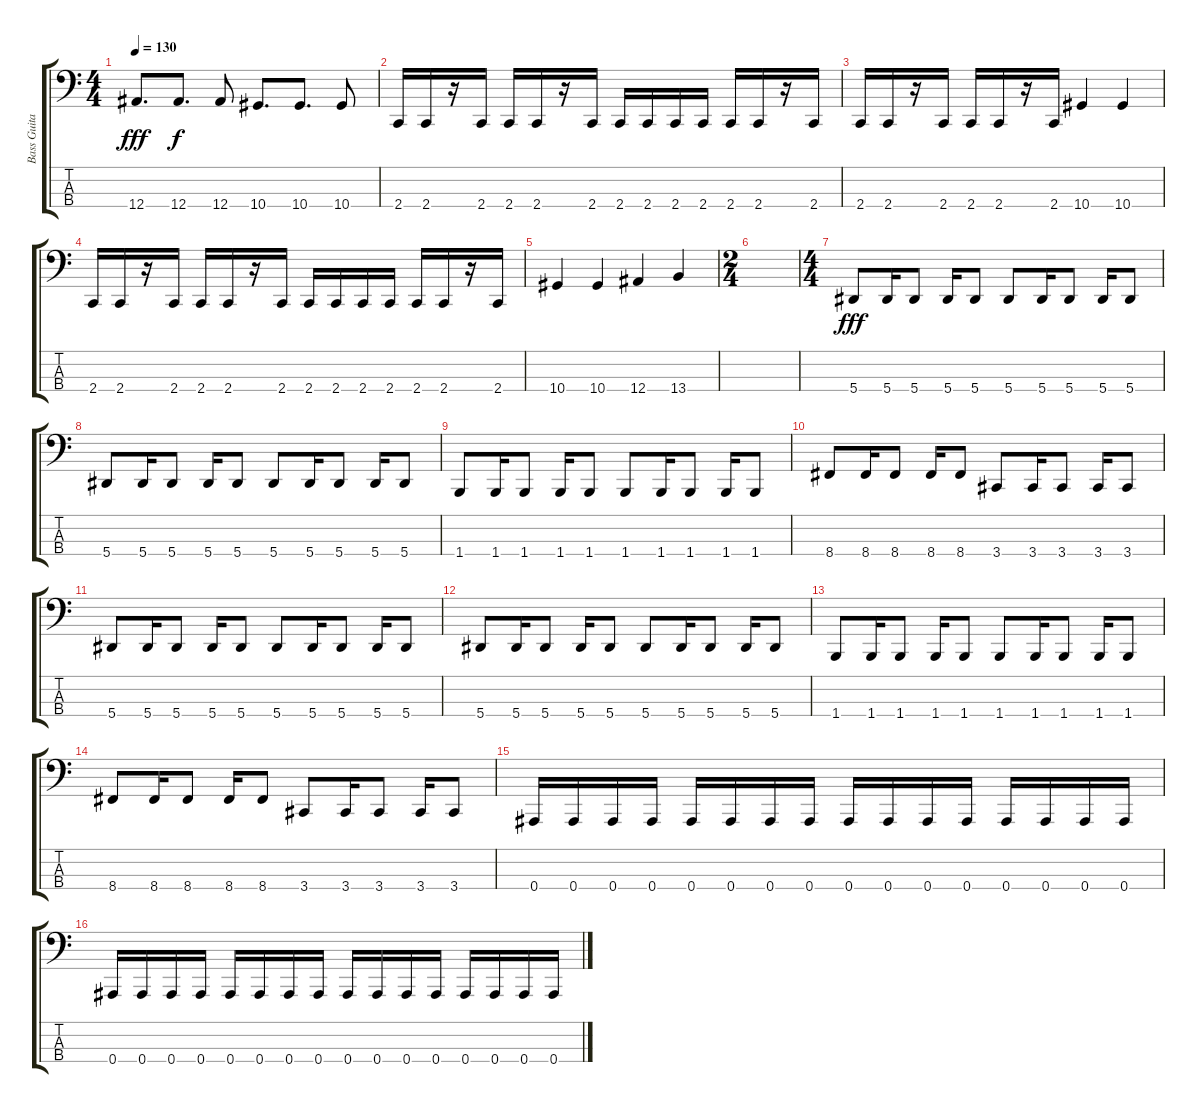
\track ("Bass Guitar" "Bass Guita") {instrument acousticguitarsteel}
\staff {score tabs}
\tuning (Eb2 Bb1 F1 Bb0) {hide}
\ts (4 4)
\tempo 130
\clef f4
\ks c
12.4.8{d dy fff} 12.4.8{d dy f} 12.4.8 10.4.8{d} 10.4.8{d} 10.4.8 |
2.4.16 2.4.16 r.16 2.4.16 2.4.16 2.4.16 r.16 2.4.16 2.4.16 2.4.16 2.4.16 2.4.16 2.4.16 2.4.16 r.16 2.4.16 |
2.4.16 2.4.16 r.16 2.4.16 2.4.16 2.4.16 r.16 2.4.16 10.4.4 10.4.4 |
2.4.16 2.4.16 r.16 2.4.16 2.4.16 2.4.16 r.16 2.4.16 2.4.16 2.4.16 2.4.16 2.4.16 2.4.16 2.4.16 r.16 2.4.16 |
10.4.4 10.4.4 12.4.4 13.4.4 |
\ts (2 4)
|
\ts (4 4)
5.4.8{dy fff} 5.4.16 5.4.8 5.4.16 5.4.8 5.4.8 5.4.16 5.4.8 5.4.16 5.4.8 |
5.4.8 5.4.16 5.4.8 5.4.16 5.4.8 5.4.8 5.4.16 5.4.8 5.4.16 5.4.8 |
1.4.8 1.4.16 1.4.8 1.4.16 1.4.8 1.4.8 1.4.16 1.4.8 1.4.16 1.4.8 |
8.4.8 8.4.16 8.4.8 8.4.16 8.4.8 3.4.8 3.4.16 3.4.8 3.4.16 3.4.8 |
5.4.8 5.4.16 5.4.8 5.4.16 5.4.8 5.4.8 5.4.16 5.4.8 5.4.16 5.4.8 |
5.4.8 5.4.16 5.4.8 5.4.16 5.4.8 5.4.8 5.4.16 5.4.8 5.4.16 5.4.8 |
1.4.8 1.4.16 1.4.8 1.4.16 1.4.8 1.4.8 1.4.16 1.4.8 1.4.16 1.4.8 |
8.4.8 8.4.16 8.4.8 8.4.16 8.4.8 3.4.8 3.4.16 3.4.8 3.4.16 3.4.8 |
0.4.16 0.4.16 0.4.16 0.4.16 0.4.16 0.4.16 0.4.16 0.4.16 0.4.16 0.4.16 0.4.16 0.4.16 0.4.16 0.4.16 0.4.16 0.4.16 |
0.4.16 0.4.16 0.4.16 0.4.16 0.4.16 0.4.16 0.4.16 0.4.16 0.4.16 0.4.16 0.4.16 0.4.16 0.4.16 0.4.16 0.4.16 0.4.16
